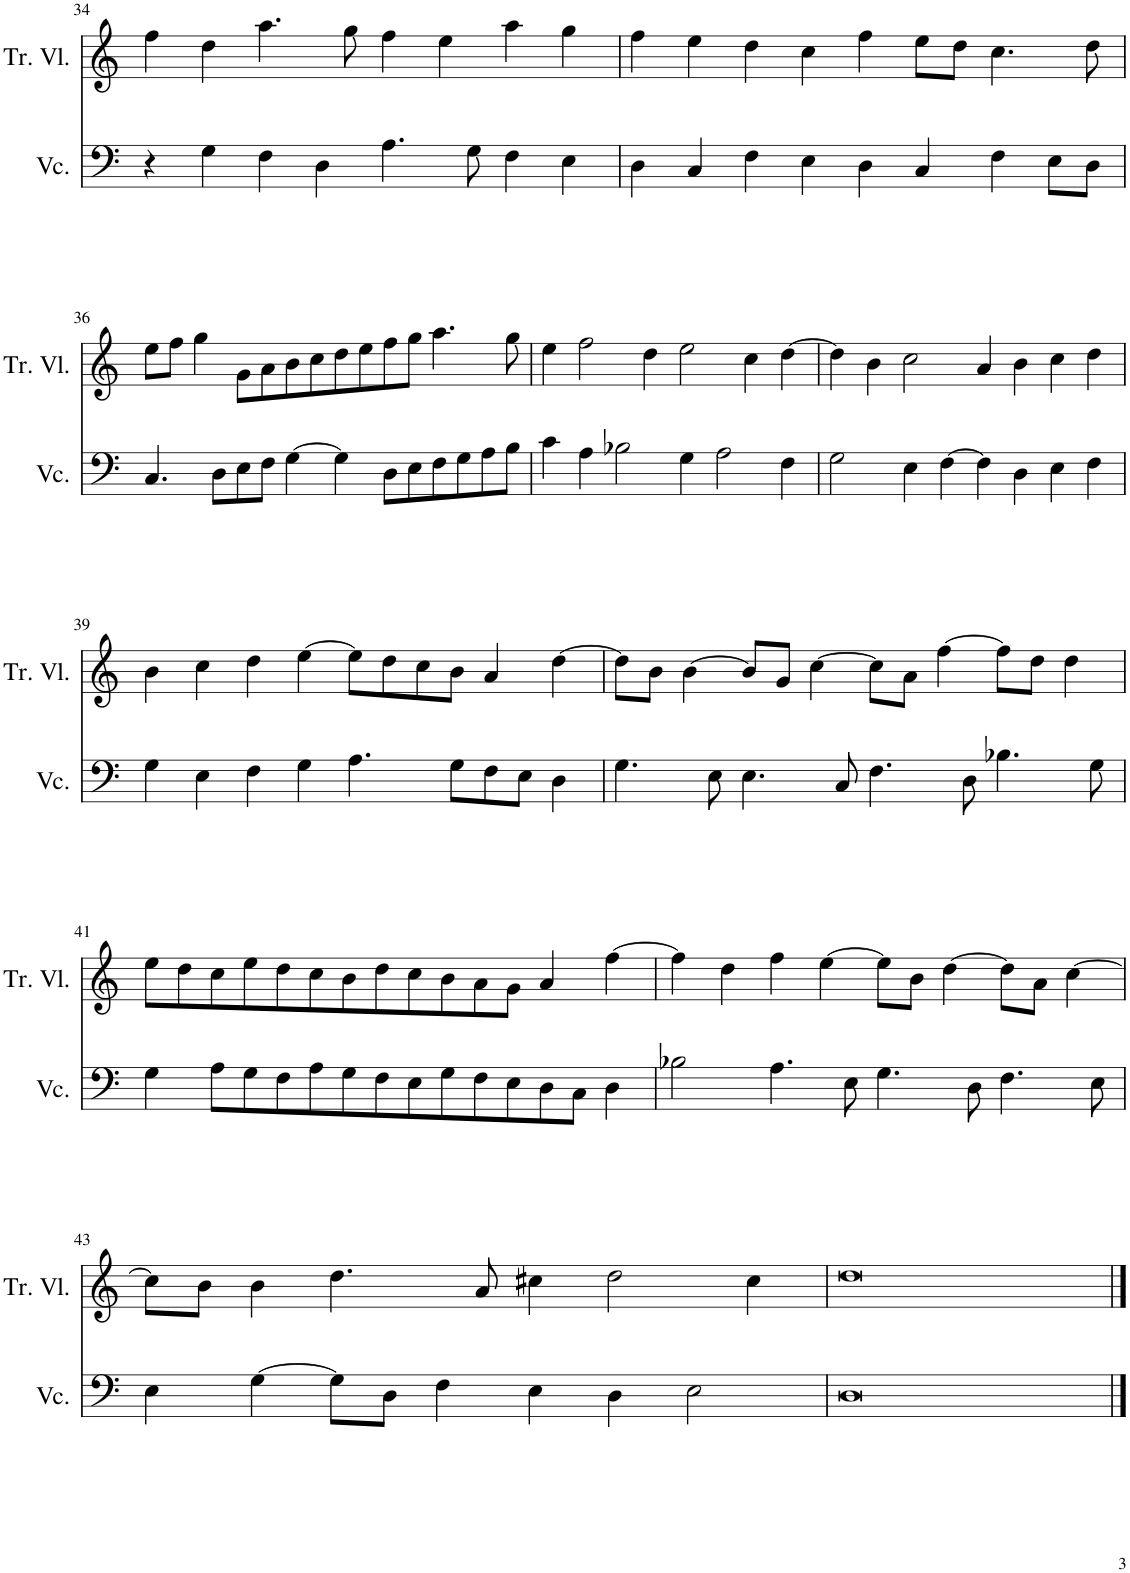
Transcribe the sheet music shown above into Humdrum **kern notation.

**kern	**kern
*part2	*part1
*staff2	*staff1
*I"チェロ	*I"ソプラノ ヴィオール
!!LO:PB:g=z
*clefF4	*clefG2
*k[]	*k[]
*M8/4	*M8/4
=34	=34
4r	4ff\
4G\	4dd\
4F\	4.aa\
4D\	.
.	8gg\
4.A\	4ff\
.	4ee\
8G\	.
4F\	4aa\
4E\	4gg\
=35	=35
4D\	4ff\
4C/	4ee\
4F\	4dd\
4E\	4cc\
4D\	4ff\
4C/	8ee\L
.	8dd\J
4F\	4.cc\
8E\L	.
8D\J	8dd\
!!LO:LB:g=z
=36	=36
4.C/	8ee\L
.	8ff\J
.	4gg\
8D\L	.
8E\	8g\L
8F\J	8a\
[4G\	8b\
.	8cc\
4G\]	8dd\
.	8ee\
8D\L	8ff\
8E\	8gg\J
8F\	4.aa\
8G\	.
8A\	.
8B\J	8gg\
=37	=37
4c\	4ee\
4A\	2ff\
2B-X\	.
.	4dd\
4G\	2ee\
2A\	.
.	4cc\
4F\	[4dd\
=38	=38
2G\	4dd\]
.	4b\
4E\	2cc\
[4F\	.
4F\]	4a/
4D\	4b\
4E\	4cc\
4F\	4dd\
!!LO:LB:g=z
=39	=39
4G\	4b\
4E\	4cc\
4F\	4dd\
4G\	[4ee\
4.A\	8ee\L]
.	8dd\
.	8cc\
8G\L	8b\J
8F\	4a/
8E\J	.
4D\	[4dd\
=40	=40
4.G\	8dd\L]
.	8b\J
.	[4b\
8E\	.
4.E\	8b/L]
.	8g/J
.	[4cc\
8C/	.
4.F\	8cc\L]
.	8a\J
.	[4ff\
8D\	.
4.B-X\	8ff\L]
.	8dd\J
.	4dd\
8G\	.
!!LO:LB:g=z
=41	=41
4G\	8ee\L
.	8dd\
8A\L	8cc\
8G\	8ee\
8F\	8dd\
8A\	8cc\
8G\	8b\
8F\	8dd\
8E\	8cc\
8G\	8b\
8F\	8a\
8E\	8g\J
8D\	4a/
8C\J	.
4D\	[4ff\
=42	=42
2B-X\	4ff\]
.	4dd\
4.A\	4ff\
.	[4ee\
8E\	.
4.G\	8ee\L]
.	8b\J
.	[4dd\
8D\	.
4.F\	8dd\L]
.	8a\J
.	[4cc\
8E\	.
!!LO:LB:g=z
=43	=43
4E\	8cc\L]
.	8b\J
[4G\	4b\
8G\L]	4.dd\
8D\J	.
4F\	.
.	8a/
4E\	4cc#X\
4D\	2dd\
2E\	.
.	4cc#\
=44	=44
0D	0dd
==	==
*-	*-
